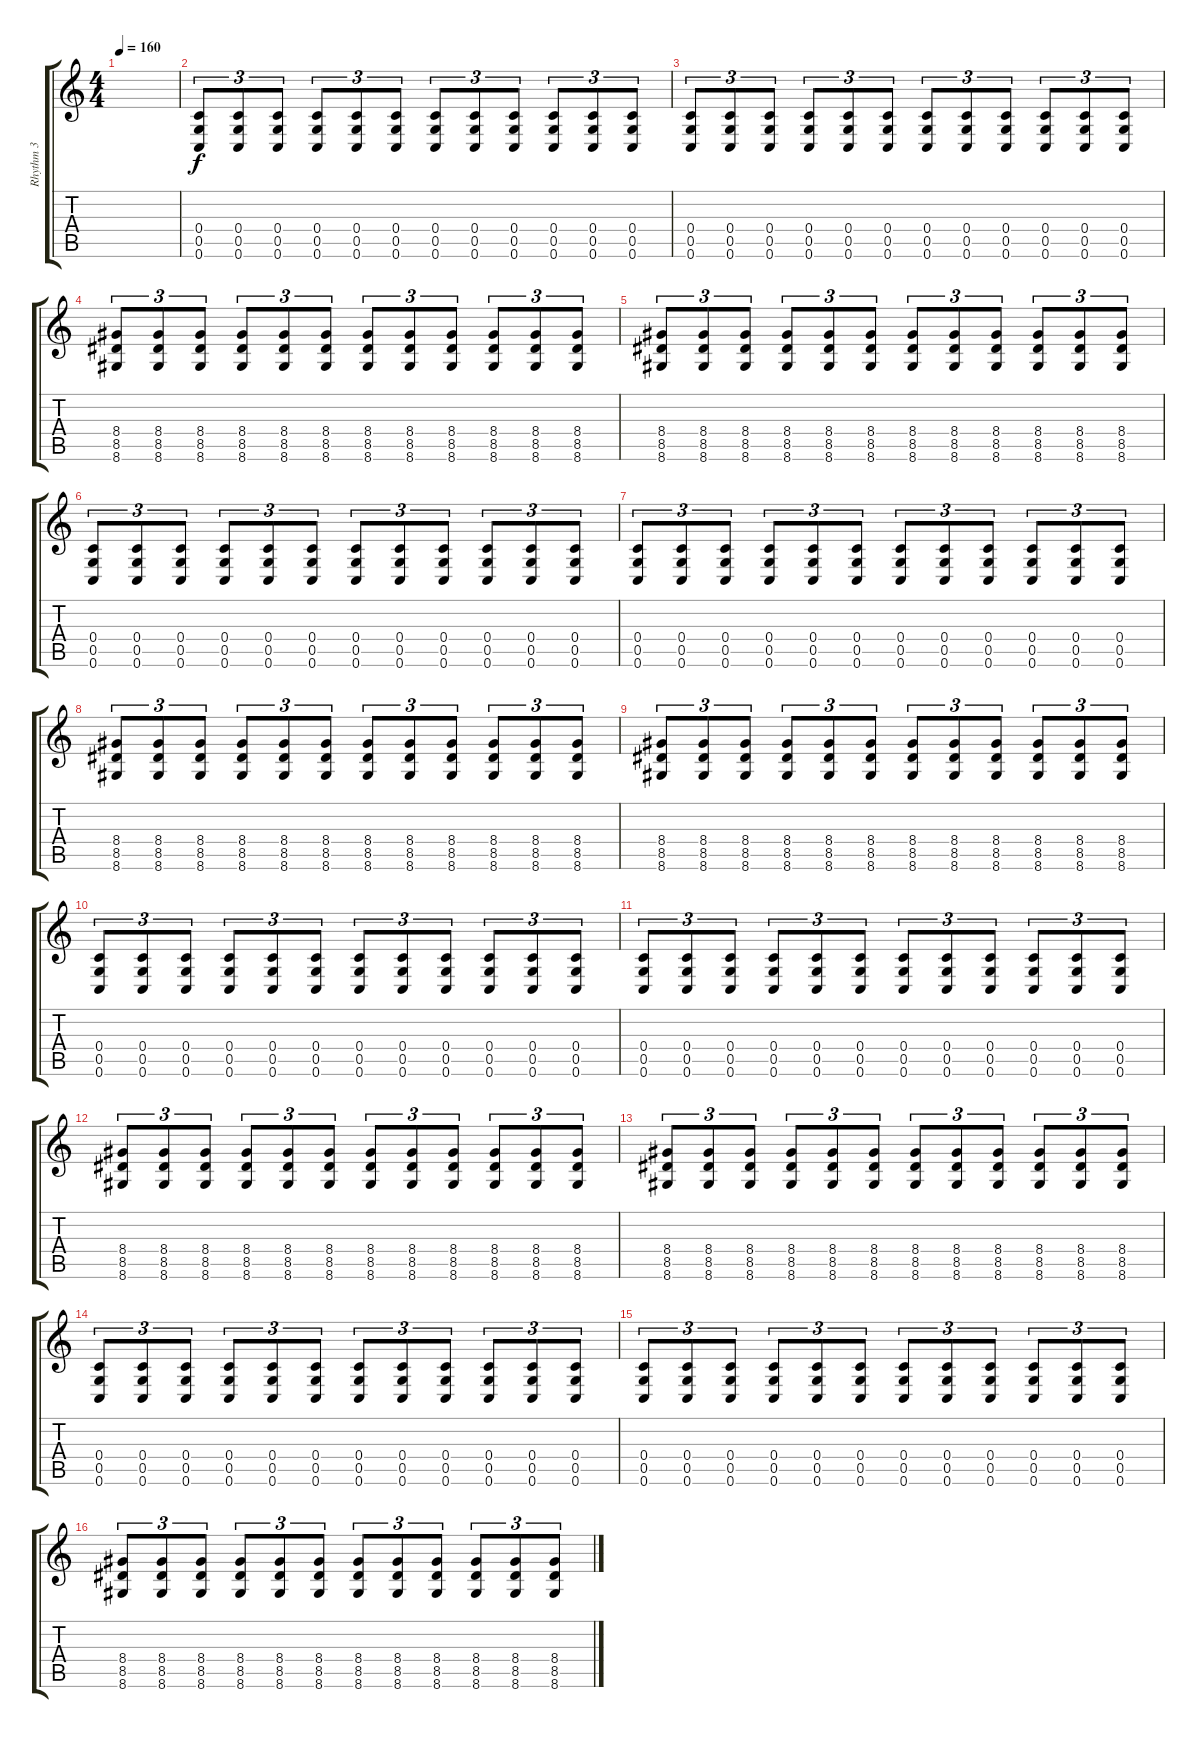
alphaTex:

\track ("Rhythm 3" "Rhythm 3") {instrument distortionguitar}
\staff {score tabs}
\tuning (D4 A3 F3 C3 G2 C2) {hide}
\ts (4 4)
\tempo 160
\clef g2
\ks c
|
(0.4 0.5 0.6).8{tu (3 2)} (0.4 0.5 0.6).8{tu (3 2)} (0.4 0.5 0.6).8{tu (3 2)} (0.4 0.5 0.6).8{tu (3 2)} (0.4 0.5 0.6).8{tu (3 2)} (0.4 0.5 0.6).8{tu (3 2)} (0.4 0.5 0.6).8{tu (3 2)} (0.4 0.5 0.6).8{tu (3 2)} (0.4 0.5 0.6).8{tu (3 2)} (0.4 0.5 0.6).8{tu (3 2)} (0.4 0.5 0.6).8{tu (3 2)} (0.4 0.5 0.6).8{tu (3 2)} |
(0.4 0.5 0.6).8{tu (3 2)} (0.4 0.5 0.6).8{tu (3 2)} (0.4 0.5 0.6).8{tu (3 2)} (0.4 0.5 0.6).8{tu (3 2)} (0.4 0.5 0.6).8{tu (3 2)} (0.4 0.5 0.6).8{tu (3 2)} (0.4 0.5 0.6).8{tu (3 2)} (0.4 0.5 0.6).8{tu (3 2)} (0.4 0.5 0.6).8{tu (3 2)} (0.4 0.5 0.6).8{tu (3 2)} (0.4 0.5 0.6).8{tu (3 2)} (0.4 0.5 0.6).8{tu (3 2)} |
(8.4 8.5 8.6).8{tu (3 2)} (8.4 8.5 8.6).8{tu (3 2)} (8.4 8.5 8.6).8{tu (3 2)} (8.4 8.5 8.6).8{tu (3 2)} (8.4 8.5 8.6).8{tu (3 2)} (8.4 8.5 8.6).8{tu (3 2)} (8.4 8.5 8.6).8{tu (3 2)} (8.4 8.5 8.6).8{tu (3 2)} (8.4 8.5 8.6).8{tu (3 2)} (8.4 8.5 8.6).8{tu (3 2)} (8.4 8.5 8.6).8{tu (3 2)} (8.4 8.5 8.6).8{tu (3 2)} |
(8.4 8.5 8.6).8{tu (3 2)} (8.4 8.5 8.6).8{tu (3 2)} (8.4 8.5 8.6).8{tu (3 2)} (8.4 8.5 8.6).8{tu (3 2)} (8.4 8.5 8.6).8{tu (3 2)} (8.4 8.5 8.6).8{tu (3 2)} (8.4 8.5 8.6).8{tu (3 2)} (8.4 8.5 8.6).8{tu (3 2)} (8.4 8.5 8.6).8{tu (3 2)} (8.4 8.5 8.6).8{tu (3 2)} (8.4 8.5 8.6).8{tu (3 2)} (8.4 8.5 8.6).8{tu (3 2)} |
(0.4 0.5 0.6).8{tu (3 2)} (0.4 0.5 0.6).8{tu (3 2)} (0.4 0.5 0.6).8{tu (3 2)} (0.4 0.5 0.6).8{tu (3 2)} (0.4 0.5 0.6).8{tu (3 2)} (0.4 0.5 0.6).8{tu (3 2)} (0.4 0.5 0.6).8{tu (3 2)} (0.4 0.5 0.6).8{tu (3 2)} (0.4 0.5 0.6).8{tu (3 2)} (0.4 0.5 0.6).8{tu (3 2)} (0.4 0.5 0.6).8{tu (3 2)} (0.4 0.5 0.6).8{tu (3 2)} |
(0.4 0.5 0.6).8{tu (3 2)} (0.4 0.5 0.6).8{tu (3 2)} (0.4 0.5 0.6).8{tu (3 2)} (0.4 0.5 0.6).8{tu (3 2)} (0.4 0.5 0.6).8{tu (3 2)} (0.4 0.5 0.6).8{tu (3 2)} (0.4 0.5 0.6).8{tu (3 2)} (0.4 0.5 0.6).8{tu (3 2)} (0.4 0.5 0.6).8{tu (3 2)} (0.4 0.5 0.6).8{tu (3 2)} (0.4 0.5 0.6).8{tu (3 2)} (0.4 0.5 0.6).8{tu (3 2)} |
(8.4 8.5 8.6).8{tu (3 2)} (8.4 8.5 8.6).8{tu (3 2)} (8.4 8.5 8.6).8{tu (3 2)} (8.4 8.5 8.6).8{tu (3 2)} (8.4 8.5 8.6).8{tu (3 2)} (8.4 8.5 8.6).8{tu (3 2)} (8.4 8.5 8.6).8{tu (3 2)} (8.4 8.5 8.6).8{tu (3 2)} (8.4 8.5 8.6).8{tu (3 2)} (8.4 8.5 8.6).8{tu (3 2)} (8.4 8.5 8.6).8{tu (3 2)} (8.4 8.5 8.6).8{tu (3 2)} |
(8.4 8.5 8.6).8{tu (3 2)} (8.4 8.5 8.6).8{tu (3 2)} (8.4 8.5 8.6).8{tu (3 2)} (8.4 8.5 8.6).8{tu (3 2)} (8.4 8.5 8.6).8{tu (3 2)} (8.4 8.5 8.6).8{tu (3 2)} (8.4 8.5 8.6).8{tu (3 2)} (8.4 8.5 8.6).8{tu (3 2)} (8.4 8.5 8.6).8{tu (3 2)} (8.4 8.5 8.6).8{tu (3 2)} (8.4 8.5 8.6).8{tu (3 2)} (8.4 8.5 8.6).8{tu (3 2)} |
(0.4 0.5 0.6).8{tu (3 2)} (0.4 0.5 0.6).8{tu (3 2)} (0.4 0.5 0.6).8{tu (3 2)} (0.4 0.5 0.6).8{tu (3 2)} (0.4 0.5 0.6).8{tu (3 2)} (0.4 0.5 0.6).8{tu (3 2)} (0.4 0.5 0.6).8{tu (3 2)} (0.4 0.5 0.6).8{tu (3 2)} (0.4 0.5 0.6).8{tu (3 2)} (0.4 0.5 0.6).8{tu (3 2)} (0.4 0.5 0.6).8{tu (3 2)} (0.4 0.5 0.6).8{tu (3 2)} |
(0.4 0.5 0.6).8{tu (3 2)} (0.4 0.5 0.6).8{tu (3 2)} (0.4 0.5 0.6).8{tu (3 2)} (0.4 0.5 0.6).8{tu (3 2)} (0.4 0.5 0.6).8{tu (3 2)} (0.4 0.5 0.6).8{tu (3 2)} (0.4 0.5 0.6).8{tu (3 2)} (0.4 0.5 0.6).8{tu (3 2)} (0.4 0.5 0.6).8{tu (3 2)} (0.4 0.5 0.6).8{tu (3 2)} (0.4 0.5 0.6).8{tu (3 2)} (0.4 0.5 0.6).8{tu (3 2)} |
(8.4 8.5 8.6).8{tu (3 2)} (8.4 8.5 8.6).8{tu (3 2)} (8.4 8.5 8.6).8{tu (3 2)} (8.4 8.5 8.6).8{tu (3 2)} (8.4 8.5 8.6).8{tu (3 2)} (8.4 8.5 8.6).8{tu (3 2)} (8.4 8.5 8.6).8{tu (3 2)} (8.4 8.5 8.6).8{tu (3 2)} (8.4 8.5 8.6).8{tu (3 2)} (8.4 8.5 8.6).8{tu (3 2)} (8.4 8.5 8.6).8{tu (3 2)} (8.4 8.5 8.6).8{tu (3 2)} |
(8.4 8.5 8.6).8{tu (3 2)} (8.4 8.5 8.6).8{tu (3 2)} (8.4 8.5 8.6).8{tu (3 2)} (8.4 8.5 8.6).8{tu (3 2)} (8.4 8.5 8.6).8{tu (3 2)} (8.4 8.5 8.6).8{tu (3 2)} (8.4 8.5 8.6).8{tu (3 2)} (8.4 8.5 8.6).8{tu (3 2)} (8.4 8.5 8.6).8{tu (3 2)} (8.4 8.5 8.6).8{tu (3 2)} (8.4 8.5 8.6).8{tu (3 2)} (8.4 8.5 8.6).8{tu (3 2)} |
(0.4 0.5 0.6).8{tu (3 2)} (0.4 0.5 0.6).8{tu (3 2)} (0.4 0.5 0.6).8{tu (3 2)} (0.4 0.5 0.6).8{tu (3 2)} (0.4 0.5 0.6).8{tu (3 2)} (0.4 0.5 0.6).8{tu (3 2)} (0.4 0.5 0.6).8{tu (3 2)} (0.4 0.5 0.6).8{tu (3 2)} (0.4 0.5 0.6).8{tu (3 2)} (0.4 0.5 0.6).8{tu (3 2)} (0.4 0.5 0.6).8{tu (3 2)} (0.4 0.5 0.6).8{tu (3 2)} |
(0.4 0.5 0.6).8{tu (3 2)} (0.4 0.5 0.6).8{tu (3 2)} (0.4 0.5 0.6).8{tu (3 2)} (0.4 0.5 0.6).8{tu (3 2)} (0.4 0.5 0.6).8{tu (3 2)} (0.4 0.5 0.6).8{tu (3 2)} (0.4 0.5 0.6).8{tu (3 2)} (0.4 0.5 0.6).8{tu (3 2)} (0.4 0.5 0.6).8{tu (3 2)} (0.4 0.5 0.6).8{tu (3 2)} (0.4 0.5 0.6).8{tu (3 2)} (0.4 0.5 0.6).8{tu (3 2)} |
(8.4 8.5 8.6).8{tu (3 2)} (8.4 8.5 8.6).8{tu (3 2)} (8.4 8.5 8.6).8{tu (3 2)} (8.4 8.5 8.6).8{tu (3 2)} (8.4 8.5 8.6).8{tu (3 2)} (8.4 8.5 8.6).8{tu (3 2)} (8.4 8.5 8.6).8{tu (3 2)} (8.4 8.5 8.6).8{tu (3 2)} (8.4 8.5 8.6).8{tu (3 2)} (8.4 8.5 8.6).8{tu (3 2)} (8.4 8.5 8.6).8{tu (3 2)} (8.4 8.5 8.6).8{tu (3 2)}
